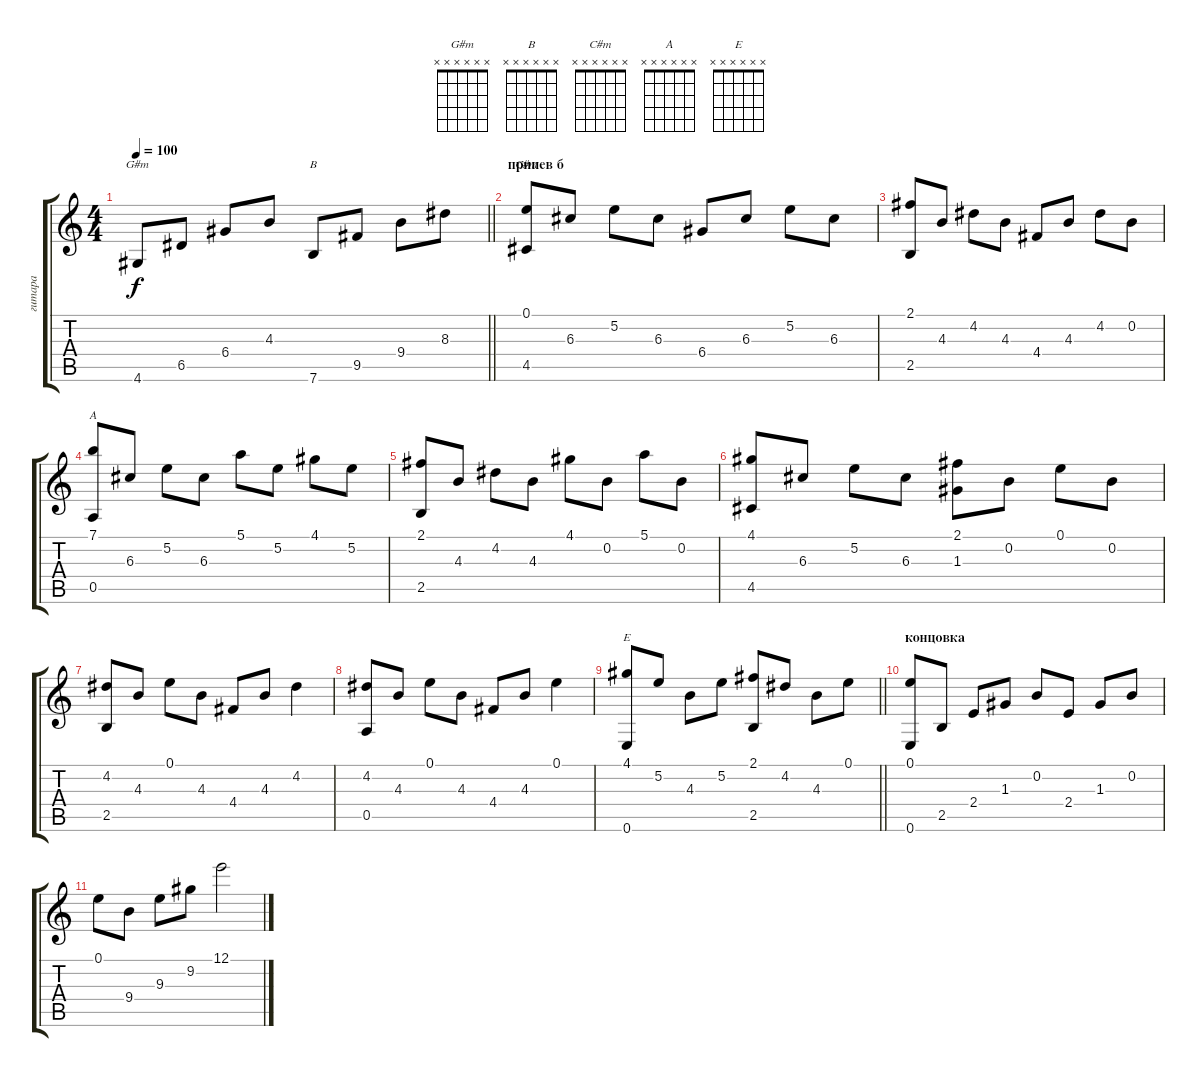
\track ("гитара" "гитара") {instrument acousticguitarsteel}
\staff {score tabs}
\tuning (E4 B3 G3 D3 A2 E2) {hide}
\chord ("G#m" x x x x x x)
\chord ("B" x x x x x x)
\chord ("C#m" x x x x x x)
\chord ("A" x x x x x x)
\chord ("E" x x x x x x)
\ts (4 4)
\tempo 100
\clef g2
\barLineRight lightlight
\ks c
4.6.8{ch "G#m" dy f} 6.5.8 6.4.8 4.3.8 7.6.8{ch "B"} 9.5.8 9.4.8 8.3.8 |
\section ("" "припев б")
(0.1 4.5).8{ch "C#m"} 6.3.8 5.2.8 6.3.8 6.4.8 6.3.8 5.2.8 6.3.8 |
(2.1 2.5).8 4.3.8 4.2.8 4.3.8 4.4.8 4.3.8 4.2.8 0.2.8 |
(7.1 0.5).8{ch "A"} 6.3.8 5.2.8 6.3.8 5.1.8 5.2.8 4.1.8 5.2.8 |
(2.1 2.5).8 4.3.8 4.2.8 4.3.8 4.1.8 0.2.8 5.1.8 0.2.8 |
(4.1 4.5).8 6.3.8 5.2.8 6.3.8 (2.1 1.3).8 0.2.8 0.1.8 0.2.8 |
(4.2 2.5).8 4.3.8 0.1.8 4.3.8 4.4.8 4.3.8 4.2.4 |
(4.2 0.5).8 4.3.8 0.1.8 4.3.8 4.4.8 4.3.8 0.1.4 |
\barLineRight lightlight
(4.1 0.6).8{ch "E"} 5.2.8 4.3.8 5.2.8 (2.1 2.5).8 4.2.8 4.3.8 0.1.8 |
\section ("" "концовка")
(0.1 0.6).8 2.5.8 2.4.8 1.3.8 0.2.8 2.4.8 1.3.8 0.2.8 |
0.1.8 9.4.8 9.3.8 9.2.8 12.1.2
